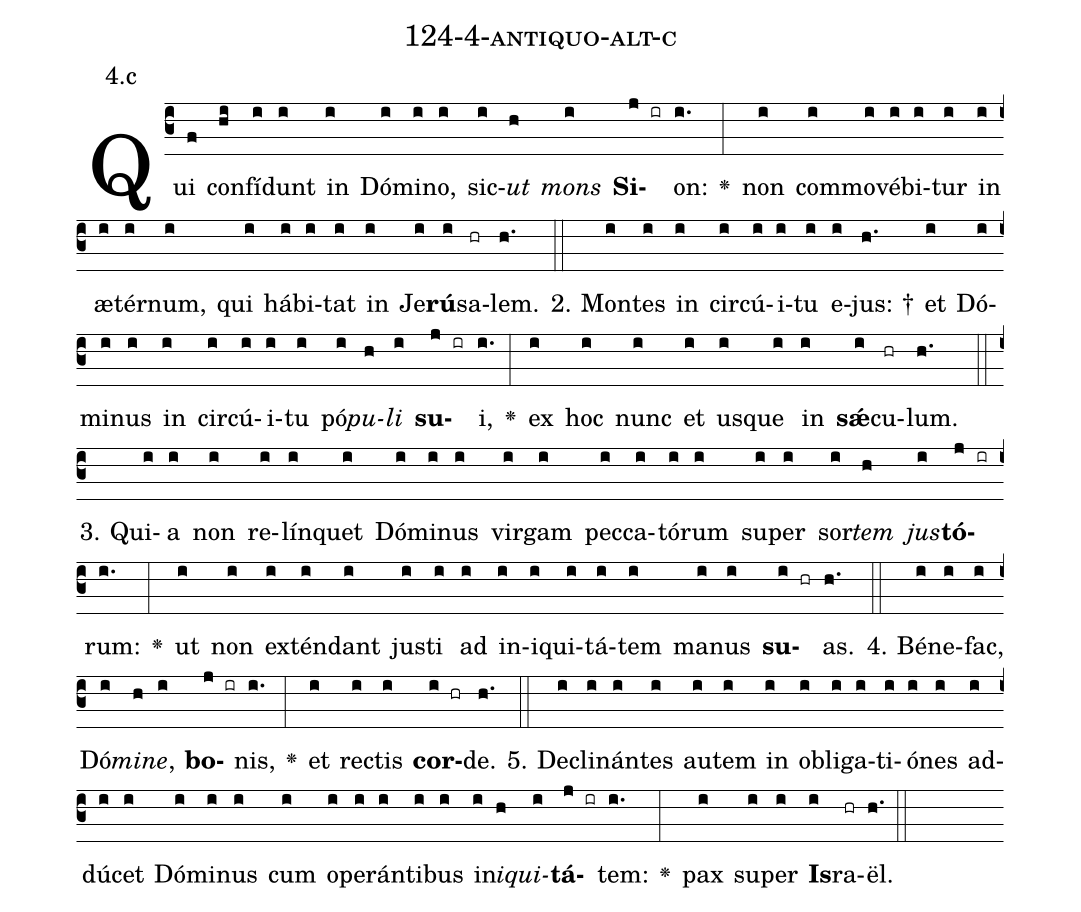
name: 124-4-antiquo-alt-c;
annotation: 4.c;
%%
(c3)Qui(f) con(hi)fí(i)dunt(i) in(i) Dó(i)mi(i)no,(i) sic(i)<i>ut</i>(h) <i>mons</i>(i) <b>Si</b>(j ir)on:(i.) <v>\greheightstar</v>(:) non(i) com(i)mo(i)vé(i)bi(i)tur(i) in(i) æ(i)tér(i)num,(i) qui(i) há(i)bi(i)tat(i) in(i) Je(i)<b>rú</b>(i)sa(hr)lem.(h.) (::)
2. Mon(i)tes(i) in(i) cir(i)cú(i)i(i)tu(i) e(i)jus: †(h.) et(i) Dó(i)mi(i)nus(i) in(i) cir(i)cú(i)i(i)tu(i) pó(i)<i>pu</i>(h)<i>li</i>(i) <b>su</b>(j ir)i,(i.) <v>\greheightstar</v>(:) ex(i) hoc(i) nunc(i) et(i) us(i)que(i) in(i) <b>sǽ</b>(i)cu(hr)lum.(h.) (::)
3. Qui(i)a(i) non(i) re(i)lín(i)quet(i) Dó(i)mi(i)nus(i) vir(i)gam(i) pec(i)ca(i)tó(i)rum(i) su(i)per(i) sor(i)<i>tem</i>(h) <i>jus</i>(i)<b>tó</b>(j ir)rum:(i.) <v>\greheightstar</v>(:) ut(i) non(i) ex(i)tén(i)dant(i) jus(i)ti(i) ad(i) in(i)i(i)qui(i)tá(i)tem(i) ma(i)nus(i) <b>su</b>(i hr)as.(h.) (::)
4. Bé(i)ne(i)fac,(i) Dó(i)<i>mi</i>(h)<i>ne</i>,(i) <b>bo</b>(j ir)nis,(i.) <v>\greheightstar</v>(:) et(i) rec(i)tis(i) <b>cor</b>(i hr)de.(h.) (::)
5. De(i)cli(i)nán(i)tes(i) au(i)tem(i) in(i) ob(i)li(i)ga(i)ti(i)ó(i)nes(i) ad(i)dú(i)cet(i) Dó(i)mi(i)nus(i) cum(i) o(i)pe(i)rán(i)ti(i)bus(i) in(i)<i>i</i>(h)<i>qui</i>(i)<b>tá</b>(j ir)tem:(i.) <v>\greheightstar</v>(:) pax(i) su(i)per(i) <b>Is</b>(i)ra(hr)ël.(h.) (::)
